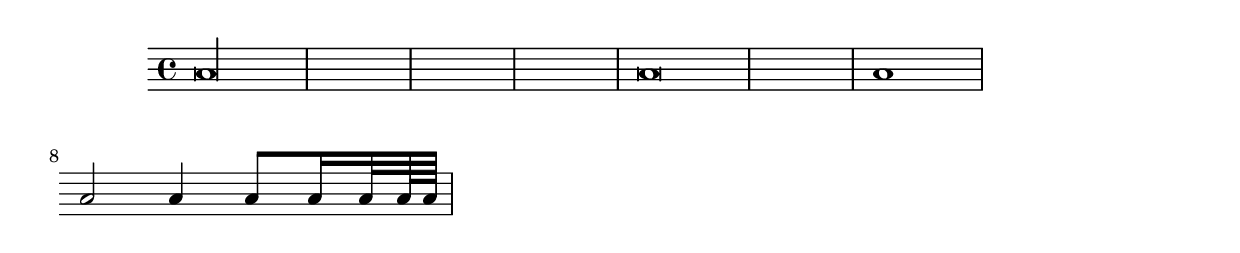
\header {
  texidoc="Beams are placed automatically; the last measure should have a single
beam."
}

\version "2.12.0"

\layout  {
  ragged-right = ##t 
  \context {
    \Staff
    \remove "Clef_engraver"
  }
}


\relative c'' {
  a\longa a\breve  
  a1 a2 a4 a8 a16 a32 a64 a64 
}
